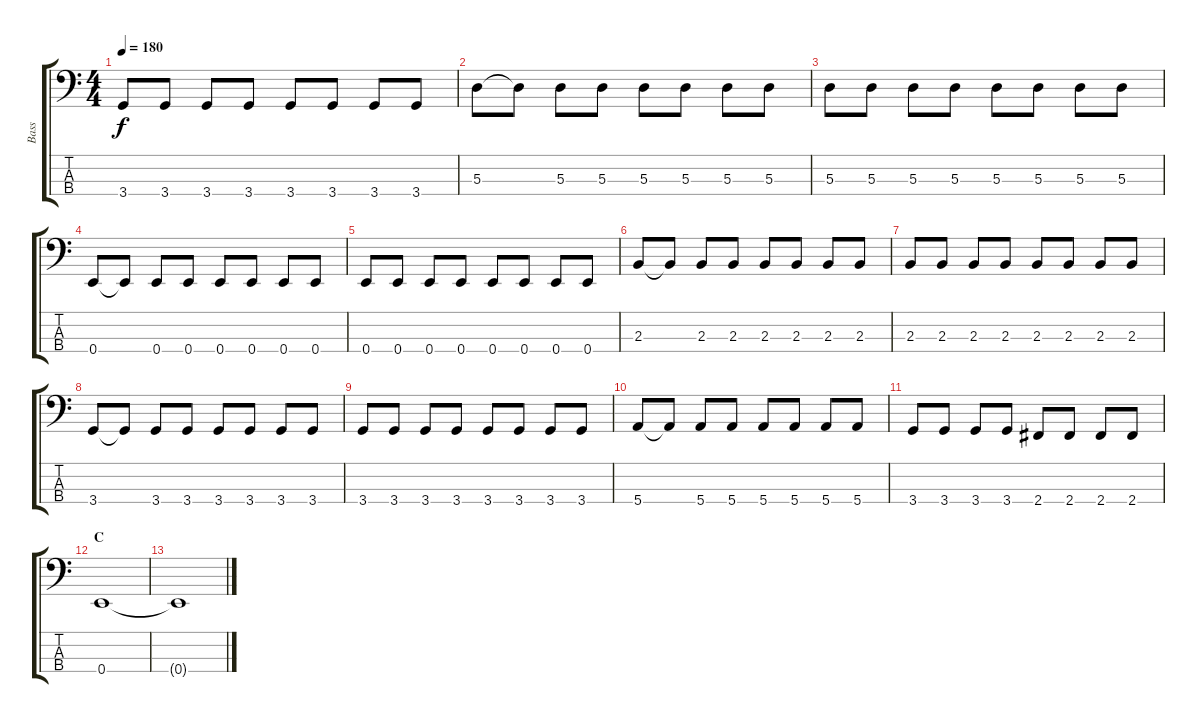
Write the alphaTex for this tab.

\track ("Bass" "Bass") {instrument electricbassfinger}
\staff {score tabs}
\tuning (G2 D2 A1 E1) {hide}
\ts (4 4)
\tempo 180
\clef f4
\ks c
3.4.8{dy f} 3.4.8 3.4.8 3.4.8 3.4.8 3.4.8 3.4.8 3.4.8 |
5.3.8 5.3{t}.8 5.3.8 5.3.8 5.3.8 5.3.8 5.3.8 5.3.8 |
5.3.8 5.3.8 5.3.8 5.3.8 5.3.8 5.3.8 5.3.8 5.3.8 |
0.4.8 0.4{t}.8 0.4.8 0.4.8 0.4.8 0.4.8 0.4.8 0.4.8 |
0.4.8 0.4.8 0.4.8 0.4.8 0.4.8 0.4.8 0.4.8 0.4.8 |
2.3.8 2.3{t}.8 2.3.8 2.3.8 2.3.8 2.3.8 2.3.8 2.3.8 |
2.3.8 2.3.8 2.3.8 2.3.8 2.3.8 2.3.8 2.3.8 2.3.8 |
3.4.8 3.4{t}.8 3.4.8 3.4.8 3.4.8 3.4.8 3.4.8 3.4.8 |
3.4.8 3.4.8 3.4.8 3.4.8 3.4.8 3.4.8 3.4.8 3.4.8 |
5.4.8 5.4{t}.8 5.4.8 5.4.8 5.4.8 5.4.8 5.4.8 5.4.8 |
3.4.8 3.4.8 3.4.8 3.4.8 2.4.8 2.4.8 2.4.8 2.4.8 |
\section ("" "C")
0.4.1 |
0.4{t}.1
